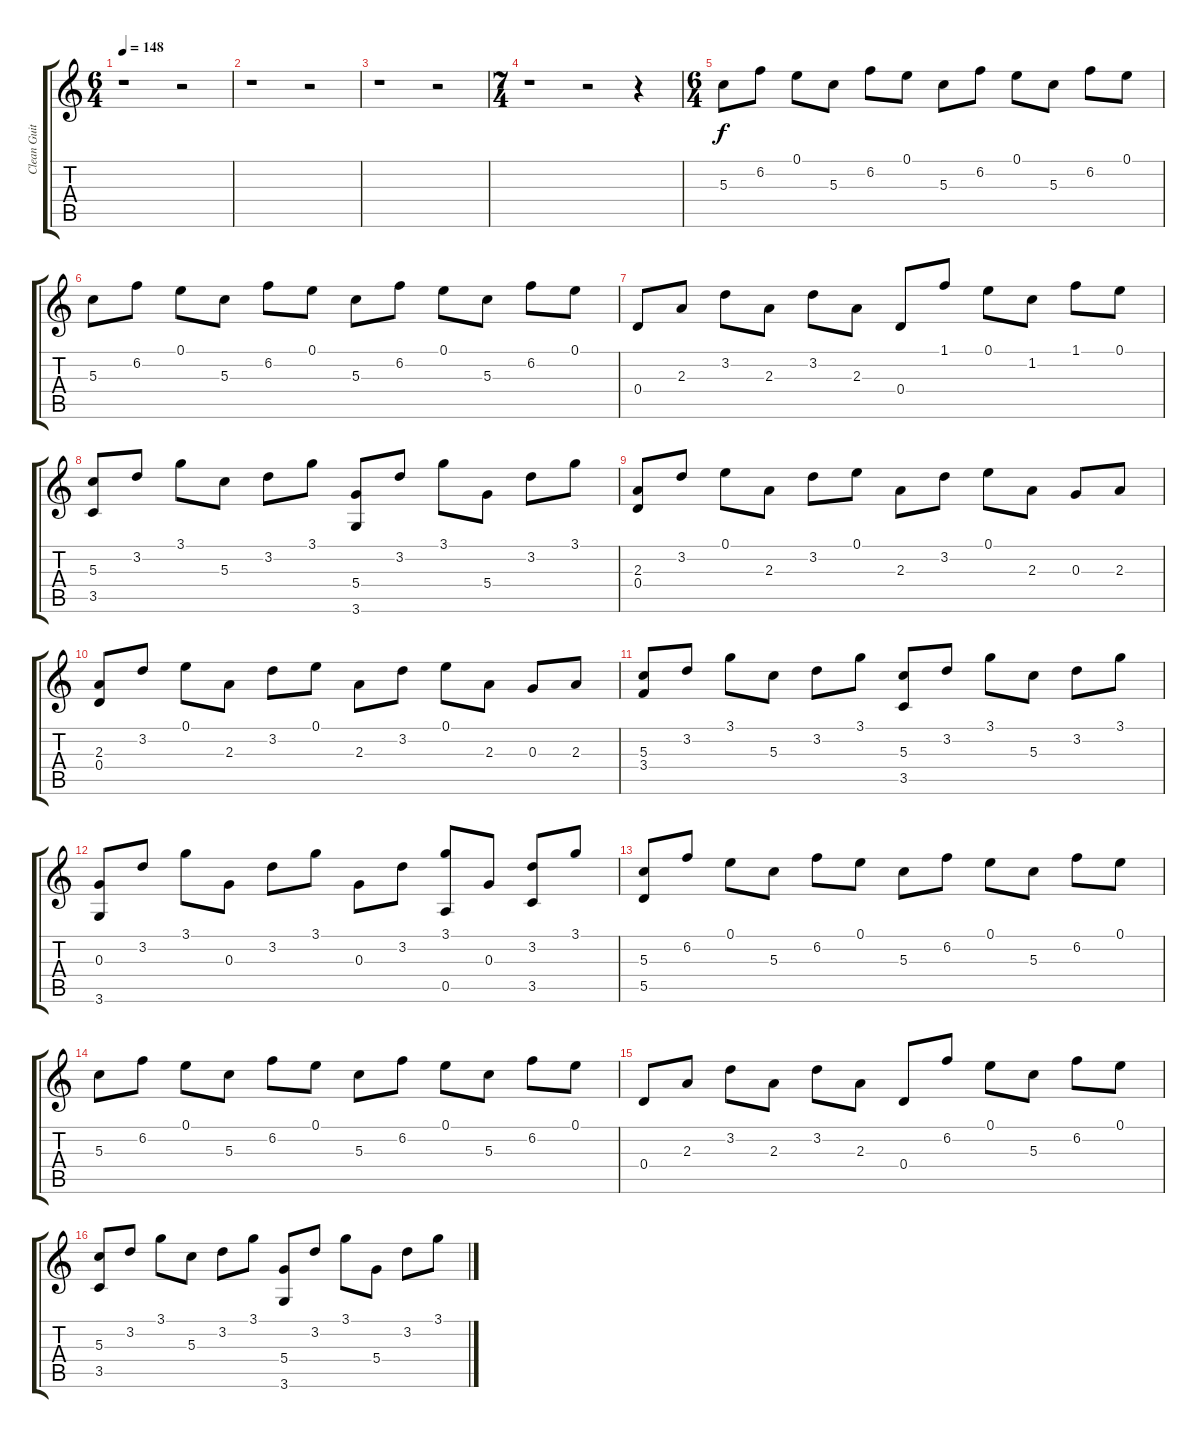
\track ("Clean Guitar" "Clean Guit") {instrument electricguitarclean}
\staff {score tabs}
\tuning (E4 B3 G3 D3 A2 E2) {hide}
\ts (6 4)
\tempo 148
\clef g2
\ks c
r.1{dy f} r.2 |
r.1 r.2 |
r.1 r.2 |
\ts (7 4)
r.1 r.2 r.4 |
\ts (6 4)
5.3.8 6.2.8 0.1.8 5.3.8 6.2.8 0.1.8 5.3.8 6.2.8 0.1.8 5.3.8 6.2.8 0.1.8 |
5.3.8 6.2.8 0.1.8 5.3.8 6.2.8 0.1.8 5.3.8 6.2.8 0.1.8 5.3.8 6.2.8 0.1.8 |
0.4.8 2.3.8 3.2.8 2.3.8 3.2.8 2.3.8 0.4.8 1.1.8 0.1.8 1.2.8 1.1.8 0.1.8 |
(5.3 3.5).8 3.2.8 3.1.8 5.3.8 3.2.8 3.1.8 (5.4 3.6).8 3.2.8 3.1.8 5.4.8 3.2.8 3.1.8 |
(2.3 0.4).8 3.2.8 0.1.8 2.3.8 3.2.8 0.1.8 2.3.8 3.2.8 0.1.8 2.3.8 0.3.8 2.3.8 |
(2.3 0.4).8 3.2.8 0.1.8 2.3.8 3.2.8 0.1.8 2.3.8 3.2.8 0.1.8 2.3.8 0.3.8 2.3.8 |
(5.3 3.4).8 3.2.8 3.1.8 5.3.8 3.2.8 3.1.8 (5.3 3.5).8 3.2.8 3.1.8 5.3.8 3.2.8 3.1.8 |
(0.3 3.6).8 3.2.8 3.1.8 0.3.8 3.2.8 3.1.8 0.3.8 3.2.8 (3.1 0.5).8 0.3.8 (3.2 3.5).8 3.1.8 |
(5.3 5.5).8 6.2.8 0.1.8 5.3.8 6.2.8 0.1.8 5.3.8 6.2.8 0.1.8 5.3.8 6.2.8 0.1.8 |
5.3.8 6.2.8 0.1.8 5.3.8 6.2.8 0.1.8 5.3.8 6.2.8 0.1.8 5.3.8 6.2.8 0.1.8 |
0.4.8 2.3.8 3.2.8 2.3.8 3.2.8 2.3.8 0.4.8 6.2.8 0.1.8 5.3.8 6.2.8 0.1.8 |
(5.3 3.5).8 3.2.8 3.1.8 5.3.8 3.2.8 3.1.8 (5.4 3.6).8 3.2.8 3.1.8 5.4.8 3.2.8 3.1.8
